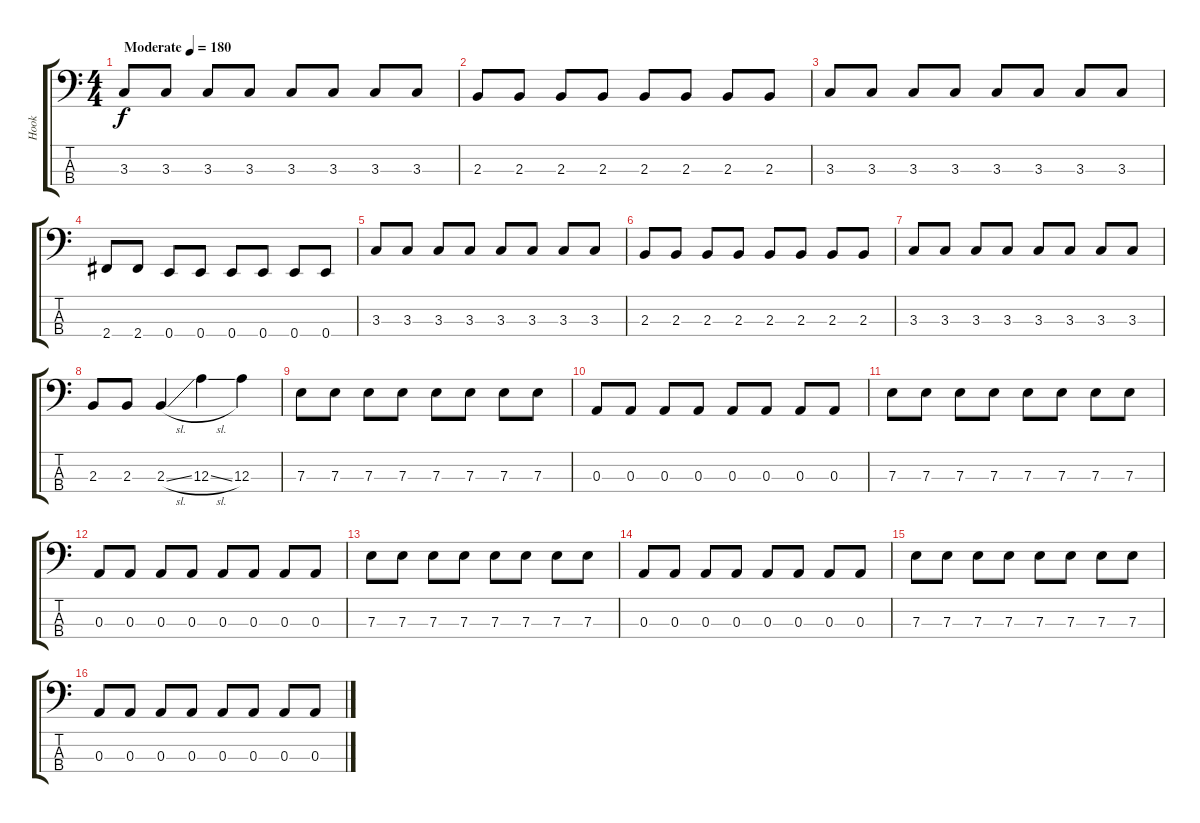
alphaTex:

\track ("Hook" "Hook") {instrument electricbasspick}
\staff {score tabs}
\tuning (G2 D2 A1 E1) {hide}
\ts (4 4)
\tempo (180 "Moderate")
\clef f4
\ks c
3.3.8{dy f instrument electricbasspick} 3.3.8 3.3.8 3.3.8 3.3.8 3.3.8 3.3.8 3.3.8 |
2.3.8 2.3.8 2.3.8 2.3.8 2.3.8 2.3.8 2.3.8 2.3.8 |
3.3.8 3.3.8 3.3.8 3.3.8 3.3.8 3.3.8 3.3.8 3.3.8 |
2.4.8 2.4.8 0.4.8 0.4.8 0.4.8 0.4.8 0.4.8 0.4.8 |
3.3.8 3.3.8 3.3.8 3.3.8 3.3.8 3.3.8 3.3.8 3.3.8 |
2.3.8 2.3.8 2.3.8 2.3.8 2.3.8 2.3.8 2.3.8 2.3.8 |
3.3.8 3.3.8 3.3.8 3.3.8 3.3.8 3.3.8 3.3.8 3.3.8 |
2.3.8 2.3.8 2.3{sl}.4 12.3{sl}.4 12.3.4 |
7.3.8 7.3.8 7.3.8 7.3.8 7.3.8 7.3.8 7.3.8 7.3.8 |
0.3.8 0.3.8 0.3.8 0.3.8 0.3.8 0.3.8 0.3.8 0.3.8 |
7.3.8 7.3.8 7.3.8 7.3.8 7.3.8 7.3.8 7.3.8 7.3.8 |
0.3.8 0.3.8 0.3.8 0.3.8 0.3.8 0.3.8 0.3.8 0.3.8 |
7.3.8 7.3.8 7.3.8 7.3.8 7.3.8 7.3.8 7.3.8 7.3.8 |
0.3.8 0.3.8 0.3.8 0.3.8 0.3.8 0.3.8 0.3.8 0.3.8 |
7.3.8 7.3.8 7.3.8 7.3.8 7.3.8 7.3.8 7.3.8 7.3.8 |
0.3.8 0.3.8 0.3.8 0.3.8 0.3.8 0.3.8 0.3.8 0.3.8
